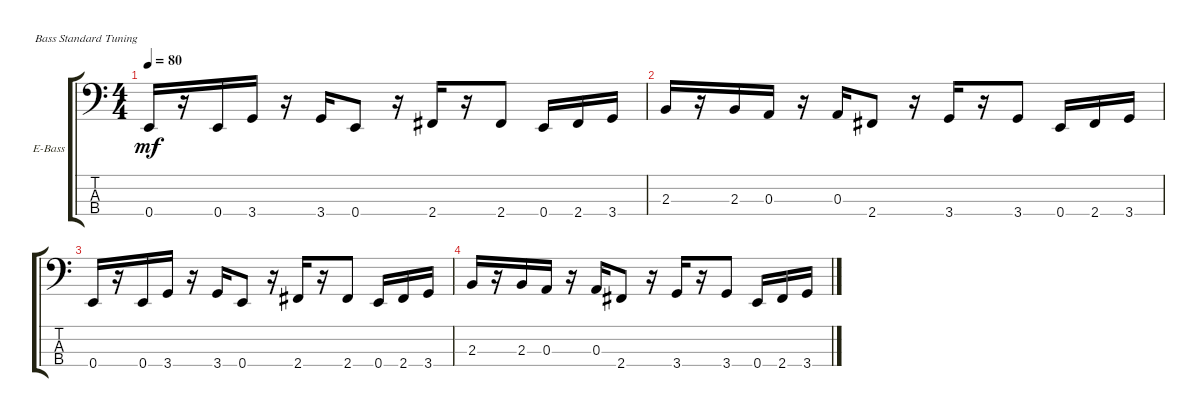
\defaultSystemsLayout 4
\bracketExtendMode groupsimilarinstruments
\firstSystemTrackNameOrientation horizontal
\otherSystemsTrackNameOrientation horizontal
\track ("Electric Bass" "E-Bass") {instrument electricbassfinger}
\staff {score tabs}
\tuning (G2 D2 A1 E1)
\ts (4 4)
\tempo 80
\clef f4
\scale
0.333333
\ks c
0.4.16{dy mf} r.16 0.4.16 3.4.16 r.16 3.4.16 0.4.8 r.16 2.4.16 r.16 2.4.8 0.4.16 2.4.16 3.4.16 |
\scale
0.333333 2.3.16 r.16 2.3.16 0.3.16 r.16 0.3.16 2.4.8 r.16 3.4.16 r.16 3.4.8 0.4.16 2.4.16 3.4.16 |
0.4.16 r.16 0.4.16 3.4.16 r.16 3.4.16 0.4.8 r.16 2.4.16 r.16 2.4.8 0.4.16 2.4.16 3.4.16 |
2.3.16 r.16 2.3.16 0.3.16 r.16 0.3.16 2.4.8 r.16 3.4.16 r.16 3.4.8 0.4.16 2.4.16 3.4.16
